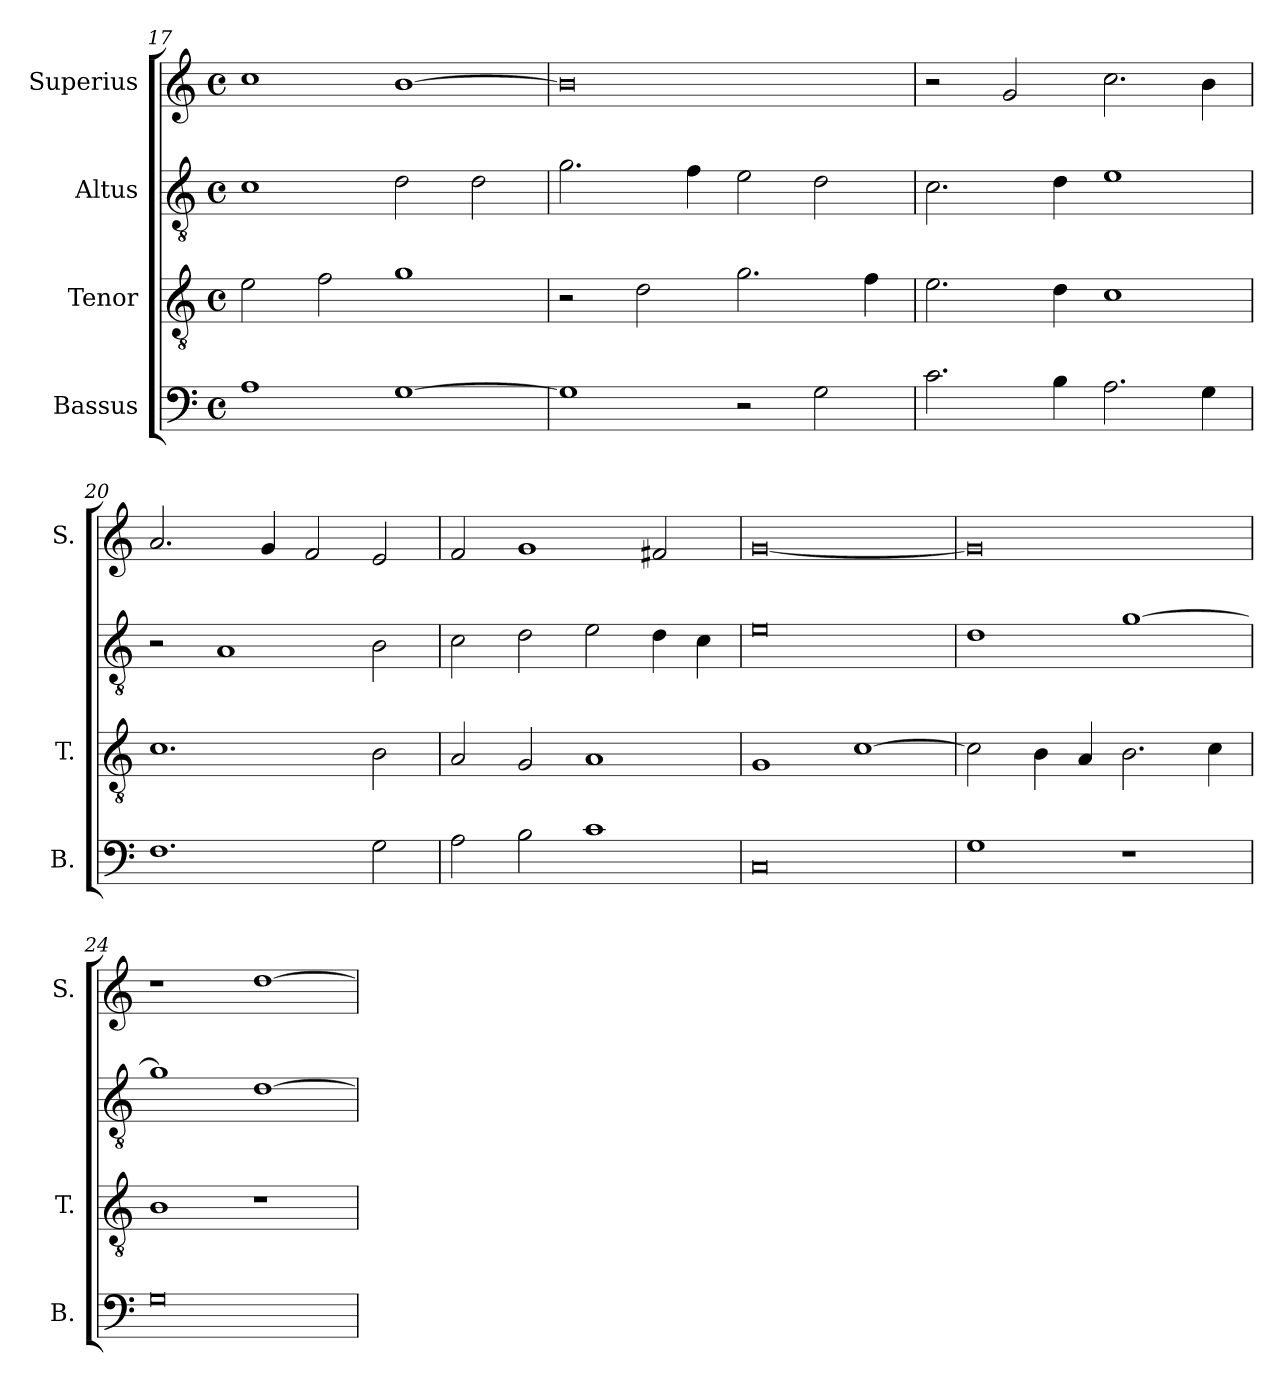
**kern	**kern	**kern	**kern
*part4	*part3	*part2	*part1
*staff4	*staff3	*staff2	*staff1
*I"Bassus	*I"Tenor	*I"Altus	*I"Superius
*I'B.	*I'T.	*	*I'S.
*clefF4	*clefGv2	*clefGv2	*clefG2
*	*ITrd7c12	*ITrd7c12	*
*k[]	*k[]	*k[]	*k[]
*C:	*C:	*C:	*C:
*M4/4	*M4/4	*M4/4	*M4/4
*met(c)	*met(c)	*met(c)	*met(c)
=17	=17	=17	=17
1Ai	2Ei\	1Ci	1cci
.	2Fi\	.	.
[>1Gi	1Gi	2Di\	[>1bi
.	.	2Di\	.
=18	=18	=18	=18
1Gi]	2r	2.Gi\	0bi]
.	2Di\	.	.
.	.	4Fi\	.
2r	2.Gi\	2Ei\	.
2Gi\	.	2Di\	.
.	4Fi\	.	.
!!LO:LB:g=z
=19	=19	=19	=19
2.ci\	2.Ei\	2.Ci\	2r
.	.	.	2gi/
4Bi\	4Di\	4Di\	.
2.Ai\	1Ci	1Ei	2.cci\
4Gi\	.	.	4bi\
=20	=20	=20	=20
1.Fi	1.Ci	2r	2.ai/
.	.	1AAi	.
.	.	.	4gi/
.	.	.	2fi/
2Gi\	2BBi\	2BBi\	2ei/
=21	=21	=21	=21
2Ai\	2AAi/	2Ci\	2fi/
2Bi\	2GGi/	2Di\	1gi
1ci	1AAi	2Ei\	.
.	.	4Di\	2f#Xi/
.	.	4Ci\	.
=22	=22	=22	=22
0Ci	1GGi	0Ei	[<0gi
.	[>1Ci	.	.
=23	=23	=23	=23
1Gi	2Ci\]	1Di	0gi]
.	4BBi\	.	.
.	4AAi/	.	.
1r	2.BBi\	[>1Gi	.
.	4Ci\	.	.
!!LO:LB:g=z
=24	=24	=24	=24
0Gi	1BBi	1Gi]	1r
.	1r	[>1Di	[>1ddi
=	=	=	=
*-	*-	*-	*-
